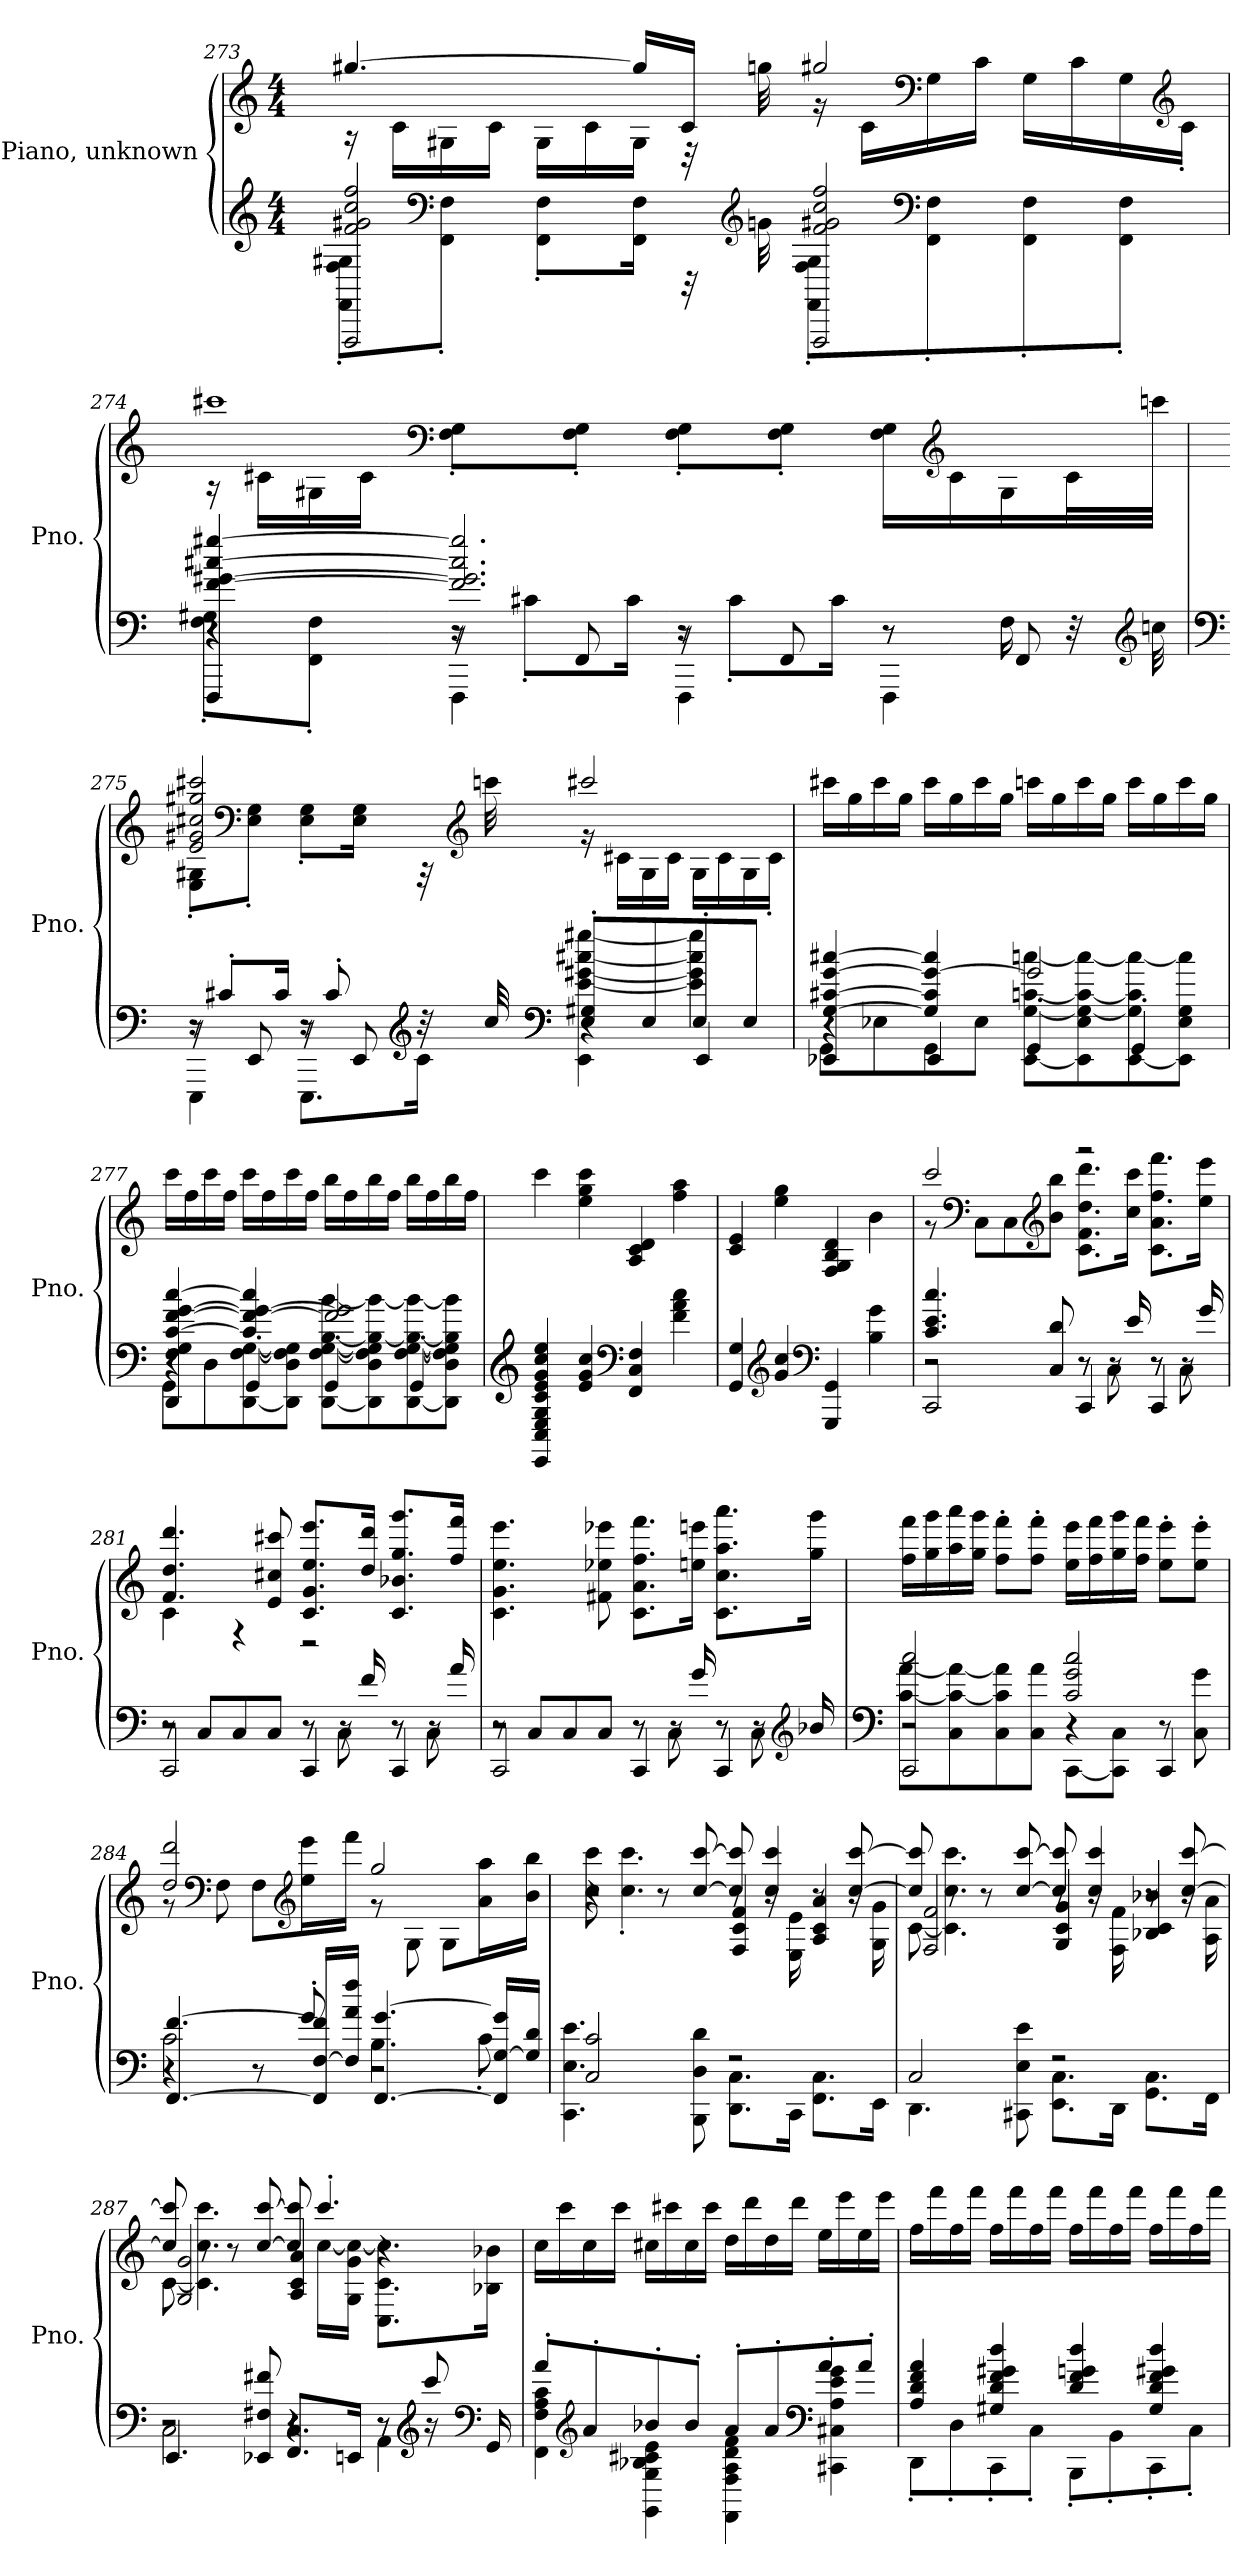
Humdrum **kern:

**kern	**kern
*part1	*part1
*staff2	*staff1
*I"Piano, unknown	*
*I'Pno.	*
!!LO:PB:g=z
*clefG2	*clefG2
*k[]	*k[]
*M4/4	*M4/4
=273	=273
*^	*^
2FFF/ 2f/ 2g#X/ 2cc/ 2ff/	8FF\' 8F\' 8G#X\'L	[4.gg#X/	16r
.	.	.	16c\LL
*clefF4	*	*	*
.	8FF\' 8F\'J	.	16G#X\
.	.	.	16c\JJ
.	8FF\' 8F\'L	.	16G#\LL
.	.	.	16c\
.	16FF\ 16F\Jk	16gg#/LL]	16G#\JJ
.	32r	16c/JJ	32r
*clefG2	*	*	*
.	32gn\	.	32ggn\
2FFF/ 2f/ 2g#X/ 2cc/ 2ff/	8FF\' 8F\' 8G#\'L	2gg#X/	16r
.	.	.	16c\LL
*clefF4	*	*clefF4	*
.	8FF\' 8F\'	.	16G#\
.	.	.	16c\JJ
.	8FF\' 8F\'	.	16G#\LL
.	.	.	16c\
.	8FF\' 8F\'J	.	16G#\
*	*	*clefG2	*
.	.	.	16c'\JJ
!!LO:LB:g=z	!!
=274	=274	=274	=274
*^	*^	*	*
4FFF/ [4f/ [4g#X/ [4cc#X/ [4gg#X/	8F\' 8G#X\'L	4r	4r	1ccc#X	16r
.	.	.	.	.	16c#X\LL
.	8FF\' 8F\'J	.	.	.	16G#X\
.	.	.	.	.	16c#\JJ
*	*	*	*	*clefF4	*
2.f/] 2.g#/] 2.cc#/] 2.gg#/]	16r	8r	4FFF\	.	8F\' 8G#\'L
.	8c#X'\L	.	.	.	.
.	.	8FF/	.	.	8F\' 8G#\'J
.	16c#\Jk	.	.	.	.
.	16r	8r	4FFF\	.	8F\' 8G#\'L
.	8c#'\L	.	.	.	.
.	.	8FF/	.	.	8F\' 8G#\'J
.	16c#\Jk	.	.	.	.
.	8r	8r	4FFF\	.	16F\ 16G#\LL
*	*	*	*	*clefG2	*
.	.	.	.	.	16c#\
.	16F\	8FF/	.	.	16G#\
.	32r	.	.	.	32c#\L
*clefG2	*	*	*	*	*
.	32ccn\	.	.	.	32cccn\JJJ
*v	*v	*v	*v	*	*
!!LO:LB:g=z	!!
=275	=275	=275
*clefF4	*	*
*^	*	*
*	*^	*	*
16r	4EEE\	8r	2e/ 2g#X/ 2cc#X/ 2gg#X/ 2ccc#X/	8E\' 8G#X\'L
8c#X'/L	.	.	.	.
*	*	*	*clefF4	*
.	.	8EE/	.	8E\' 8G#\'J
16c#/Jk	.	.	.	.
16r	8.EEE\L	8r	.	8E\' 8G#\'L
8c#'/	.	.	.	.
.	.	8EE/	.	16E\ 16G#\Jk
*clefG2	*	*	*	*
32r	16c#\Jk	.	.	32r
*	*	*	*clefG2	*
32cc/	.	.	.	32cccn\
*clefF4	*	*	*	*
8E/' 8G#X/'L	4EE\ [4e\ [4g#X\ [4cc#X\ [4gg#X\	4r	2ccc#X/	16r
.	.	.	.	16c#X\LL
8E/	.	.	.	16G#\
.	.	.	.	16c#\JJ
8E'/	4e\] 4g#\] 4cc#\] 4gg#\]	4EE/	.	16G#\LL
.	.	.	.	16c#\
8E/J	.	.	.	16G#\
.	.	.	.	16c#'\JJ
*	*	*	*v	*v
!!LO:LB:g=z
=276	=276	=276	=276
4EE-X/ [4G/ [4c#X/ [4g/ [4cc#X/	8GG\L	4r	16ccc#X\LL
.	.	.	16gg\
.	8E-X\	.	16ccc#\
.	.	.	16gg\JJ
4G/] 4c#/] 4g/_ 4cc#/]	8GG\	4EE-/	16ccc#\LL
.	.	.	16gg\
.	8E-\J	.	16ccc#\
.	.	.	16gg\JJ
2g/]	[8EE-\ [8G\ [8cn\ [8ccn\L	4GG'/	16cccn\LL
.	.	.	16gg\
.	8EE-\] 8E-\ 8G\_ 8c\_ 8cc\_	.	16ccc\
.	.	.	16gg\JJ
.	[8EE-\ 8G\] 8c\] 8cc\_	4GG'/	16ccc\LL
.	.	.	16gg\
.	8EE-\] 8E-\ 8G\ 8cc\]J	.	16ccc\
.	.	.	16gg\JJ
=277	=277	=277	=277
4DD/ 4F/ 4G/ [4c/ [4f/ [4g/ [4cc/	8GG\L	4r	16ccc\LL
.	.	.	16ff\
.	8D\	.	16ccc\
.	.	.	16ff\JJ
4c/] 4f/_ 4g/_ 4cc/]	[8DD\ [8F\ [8G\	4GG'/	16ccc\LL
.	.	.	16ff\
.	8DD\] 8D\ 8F\] 8G\]J	.	16ccc\
.	.	.	16ff\JJ
2f/] 2g/]	[8DD\ [8F\ [8G\ [8B\ [8b\L	4GG'/	16bb\LL
.	.	.	16ff\
.	8DD\] 8D\ 8F\] 8G\] 8B\_ 8b\_	.	16bb\
.	.	.	16ff\JJ
.	[8DD\ [8F\ [8G\ 8B\_ 8b\_	4GG'/	16bb\LL
.	.	.	16ff\
.	8DD\] 8D\ 8F\] 8G\] 8B\] 8b\]J	.	16bb\
.	.	.	16ff\JJ
*v	*v	*v	*
=278	=278
*clefG2	*
4EE/ 4C/ 4E/ 4G/ 4c/ 4e/ 4g/ 4cc/ 4ee/	4ccc\
4e/ 4g/ 4cc/	4ee\ 4gg\ 4ccc\
*clefF4	*
4FF/ 4C/ 4F/	4A/ 4c/ 4d/
4f\ 4a\ 4cc\	4ff\ 4aa\
!!LO:LB:g=z
=279	=279
4GG/ 4G/	4c/ 4e/
*clefG2	*
4g/ 4cc/	4ee\ 4gg\
*clefF4	*
4GGG/ 4GG/	4F/ 4G/ 4B/ 4d/
4B\ 4g\	4b\
=280	=280
*^	*^
*	*^	*	*
4.c/ 4.e/ 4.cc/	2r	2CC/	2ccc/	8r
*	*	*	*clefF4	*
.	.	.	.	8C\L
.	.	.	.	8C\
*	*	*	*clefG2	*
8C/ 8d/	.	.	.	8b\ 8bb\J
8r	8r	4CC/	2r	8.c\ 8.f\ 8.dd\ 8.ddd\L
16r	8C\	.	.	.
16e/	.	.	.	16cc\ 16ccc\Jk
8r	8r	4CC/	.	8.c\ 8.a\ 8.ff\ 8.fff\L
16r	8C\	.	.	.
16g/	.	.	.	16ee\ 16eee\Jk
=281	=281	=281	=281	=281
8r	2r	2CC/	4.f/ 4.dd/ 4.ddd/	4c\
8C/L	.	.	.	.
8C/	.	.	.	4r
8C/J	.	.	8e/ 8cc#X/ 8ccc#X/	.
8r	8r	4CC/	8.c/ 8.g/ 8.ee/ 8.eee/L	2r
16r	8C\	.	.	.
16f/	.	.	16dd/ 16ddd/Jk	.
8r	8r	4CC/	8.c/ 8.b-X/ 8.gg/ 8.ggg/L	.
16r	8C\	.	.	.
16a/	.	.	16ff/ 16fff/Jk	.
*	*	*	*v	*v
!!LO:LB:g=z
=282	=282	=282	=282
8r	2r	2CC/	4.c\ 4.g\ 4.ee\ 4.eee\
8C/L	.	.	.
8C/	.	.	.
8C/J	.	.	8f#X\ 8ee-X\ 8eee-X\
8r	8r	4CC/	8.c\ 8.a\ 8.ff\ 8.fff\L
16r	8C\	.	.
16g/	.	.	16een\ 16eeen\Jk
8r	8r	4CC/	8.c\ 8.cc\ 8.aa\ 8.aaa\L
16r	8C\	.	.
*clefG2	*	*	*
16b-X/	.	.	16gg\ 16ggg\Jk
=283	=283	=283	=283
*clefF4	*	*	*
2CC/ 2cc/	[8c\ [8a\L	2r	16ff\ 16fff\LL
.	.	.	16gg\ 16ggg\
.	8C\ 8c\_ 8a\_	.	16aa\ 16aaa\
.	.	.	16gg\ 16ggg\JJ
.	8C\ 8c\] 8a\]	.	8ff\' 8fff\'L
.	8C\ 8a\J	.	8ff\' 8fff\'J
2c/ 2g/ 2cc/	[8CC\L	4r	16ee\ 16eee\LL
.	.	.	16ff\ 16fff\
.	8CC\] 8C\J	.	16gg\ 16ggg\
.	.	.	16ff\ 16fff\JJ
.	8r	4CC/	8ee\' 8eee\'L
.	8C\ 8g\	.	8ee\' 8eee\'J
!!LO:PB:g=z
=284	=284	=284	=284
*	*	*	*^
4r	2c\	[4.FF/ [4.f/	2dd/ 2ddd/	8r
*	*	*	*clefF4	*
.	.	.	.	8F\
8r	.	.	.	8F\L
*	*	*	*clefG2	*
8g'/	.	16FF/] [16F/ 16f/]LL	.	16ee\ 16eee\L
.	.	16F/] 16a/ 16ff/JJ	.	16fff\JJ
2r	4.B\	[4.FF/ [4.g/	2gg/	8r
.	.	.	.	8G\
.	.	.	.	8G\L
.	8c'\	16FF/] [16G/ 16g/]LL	.	16a\ 16aa\L
.	.	16G/] 16d/JJ	.	16b\ 16bb\JJ
*	*v	*v	*	*
=285	=285	=285	=285
*	*	*	*^
2C/ 2c/	4.CC\ 4.E\ 4.e\	4r	8cc\ 8ccc\	2r
.	.	.	4.cc\' 4.ccc\'	.
.	.	8r	.	.
.	8BBB\ 8D\ 8d\	[8cc/ [8ccc/	.	.
2r	8.DD\ 8.C\L	8cc/] 8ccc/]	8r	4F/ 4c/ 4f/
.	.	4cc/ 4ccc/	16r	.
.	16CC\Jk	.	16E\ 16e\	.
.	8.FF\ 8.C\L	.	8r	4A/ 4c/ 4a/
.	.	[8cc/ [8ccc/	16r	.
.	16EE\Jk	.	16G\ 16g\	.
!!LO:LB:g=z	!!	!!
=286	=286	=286	=286	=286
2C/	4.DD\	8cc/] 8ccc/]	[8c\	2F/ 2f/
.	.	8r	4.c\] 4.cc\ 4.ccc\	.
.	.	8r	.	.
.	8CC#X\ 8E\ 8e\	[8cc/ [8ccc/	.	.
2r	8.EE\ 8.C\L	8cc/] 8ccc/]	8r	4G/ 4c/ 4g/
.	.	4cc/ 4ccc/	16r	.
.	16DD\Jk	.	16F\ 16f\	.
.	8.GG\ 8.C\L	.	8r	4B-X/ 4c/ 4b-X/
.	.	[8cc/ [8ccc/	16r	.
.	16FF\Jk	.	16A\ 16a\	.
=287	=287	=287	=287	=287
*	*^	*	*	*
2r	2C\	4.EE/	8cc/] 8ccc/]	[8c\	2G/ 2g/
.	.	.	8r	4.c\] 4.cc\ 4.ccc\	.
.	.	.	8r	.	.
.	.	8EE-X/ 8F#X/ 8f#X/	[8cc/ [8ccc/	.	.
4r	4r	8.FF/ 8.C/L	8cc/] 8ccc/]	8r	4A/ 4c/ 4a/
.	.	.	4.ccc'/	[16cc\LL	.
.	.	16EEn/Jk	.	16G\ 16g\ 16cc\_JJ	.
8r	4AA\	8r	.	8.C\ 8.c\ 8.cc\]L	4r
*clefG2	*	*	*	*	*
8ccc/	.	16r	.	.	.
*clefF4	*	*	*	*	*
.	.	16GG/	.	16B-X\ 16b-X\Jk	.
*	*v	*v	*	*	*
*	*	*v	*v	*v
!!LO:LB:g=z
=288	=288	=288
8a'/L	4FF\ 4F\ 4A\ 4c\	16cc\LL
.	.	16ccc\
*clefG2	*	*
8a'/	.	16cc\
.	.	16ccc\JJ
8b-X'/	4GG\ 4G\ 4B-X\ 4c#X\ 4e\	16cc#X\LL
.	.	16ccc#X\
8b-'/J	.	16cc#\
.	.	16ccc#\JJ
8a'/L	4FF\ 4F\ 4A\ 4d\ 4f\	16dd\LL
.	.	16ddd\
8a'/	.	16dd\
.	.	16ddd\JJ
*clefF4	*	*
8a'/	4CC#X\ 4C#X\ 4A\ 4e\ 4g\	16ee\LL
.	.	16eee\
8a'/J	.	16ee\
.	.	16eee\JJ
=289	=289	=289
4A/ 4d/ 4f/ 4a/	8DD'\L	16ff\LL
.	.	16fff\
.	8D'\	16ff\
.	.	16fff\JJ
4G#X/ 4d/ 4f/ 4g#X/ 4dd/	8CC'\	16ff\LL
.	.	16fff\
.	8C'\J	16ff\
.	.	16fff\JJ
4d/ 4f/ 4gn/ 4dd/	8BBB'\L	16ff\LL
.	.	16fff\
.	8BB'\	16ff\
.	.	16fff\JJ
4G#/ 4d/ 4f/ 4g#X/ 4dd/	8CC'\	16ff\LL
.	.	16fff\
.	8C'\J	16ff\
.	.	16fff\JJ
*v	*v	*
=	=
*-	*-
